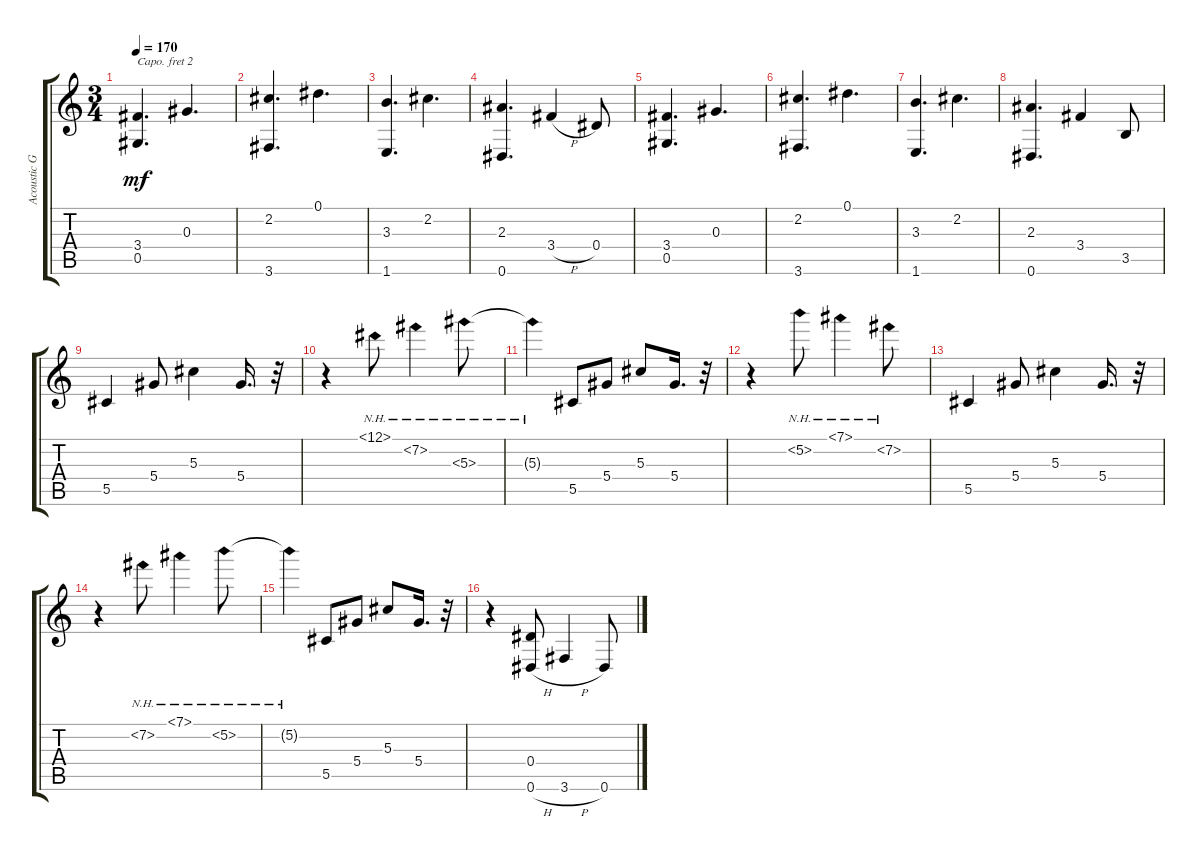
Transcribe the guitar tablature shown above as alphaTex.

\track ("Acoustic Guitar" "Acoustic G") {instrument acousticguitarsteel}
\staff {score tabs}
\capo 2
\tuning (Db4 A3 Gb3 Db3 Gb2 Db2) {hide}
\ts (3 4)
\tempo 170
\clef g2
\ks c
(3.4 0.5).4{d dy mf} 0.3.4{d} |
(2.2 3.6).4{d} 0.1.4{d} |
(3.3 1.6).4{d} 2.2.4{d} |
(2.3 0.6).4{d} 3.4{h}.4 0.4.8 |
(3.4 0.5).4{d} 0.3.4{d} |
(2.2 3.6).4{d} 0.1.4{d} |
(3.3 1.6).4{d} 2.2.4{d} |
(2.3 0.6).4{d} 3.4.4 3.5.8 |
5.5.4 5.4.8 5.3.4 5.4.16{d} r.32 |
r.4 12.1{nh}.8 7.2{nh}.4 5.3{nh}.8 |
5.3{nh t}.4 5.5.8 5.4.8 5.3.8 5.4.16{d} r.32 |
r.4 5.2{nh}.8 7.1{nh}.4 7.2{nh}.8 |
5.5.4 5.4.8 5.3.4 5.4.16{d} r.32 |
r.4 7.2{nh}.8 7.1{nh}.4 5.2{nh}.8 |
5.2{nh t}.4 5.5.8 5.4.8 5.3.8 5.4.16{d} r.32 |
r.4 (0.4 0.6{h}).8 3.6{h}.4 0.6.8
